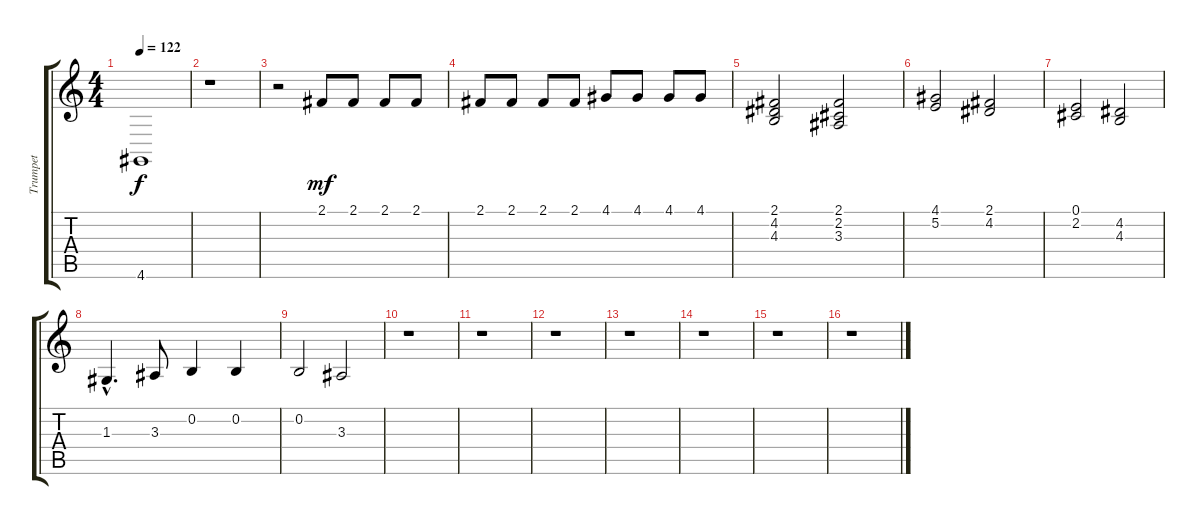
\track ("Trumpet" "Trumpet") {instrument trumpet}
\staff {score tabs}
\tuning (E4 B3 G3 D3 A2 E2) {hide}
\ts (4 4)
\tempo 122
\clef g2
\ks c
4.6{t}.1{dy f} |
r.1 |
r.2 2.1.8{dy mf} 2.1.8 2.1.8 2.1.8 |
2.1.8 2.1.8 2.1.8 2.1.8 4.1.8 4.1.8 4.1.8 4.1.8 |
(2.1 4.2 4.3).2 (2.1 2.2 3.3).2 |
(4.1 5.2).2 (2.1 4.2).2 |
(0.1 2.2).2 (4.2 4.3).2 |
1.3{hac}.4{d} 3.3.8 0.2.4 0.2.4 |
0.2.2 3.3.2 |
r.1 |
r.1 |
r.1 |
r.1 |
r.1 |
r.1 |
r.1
